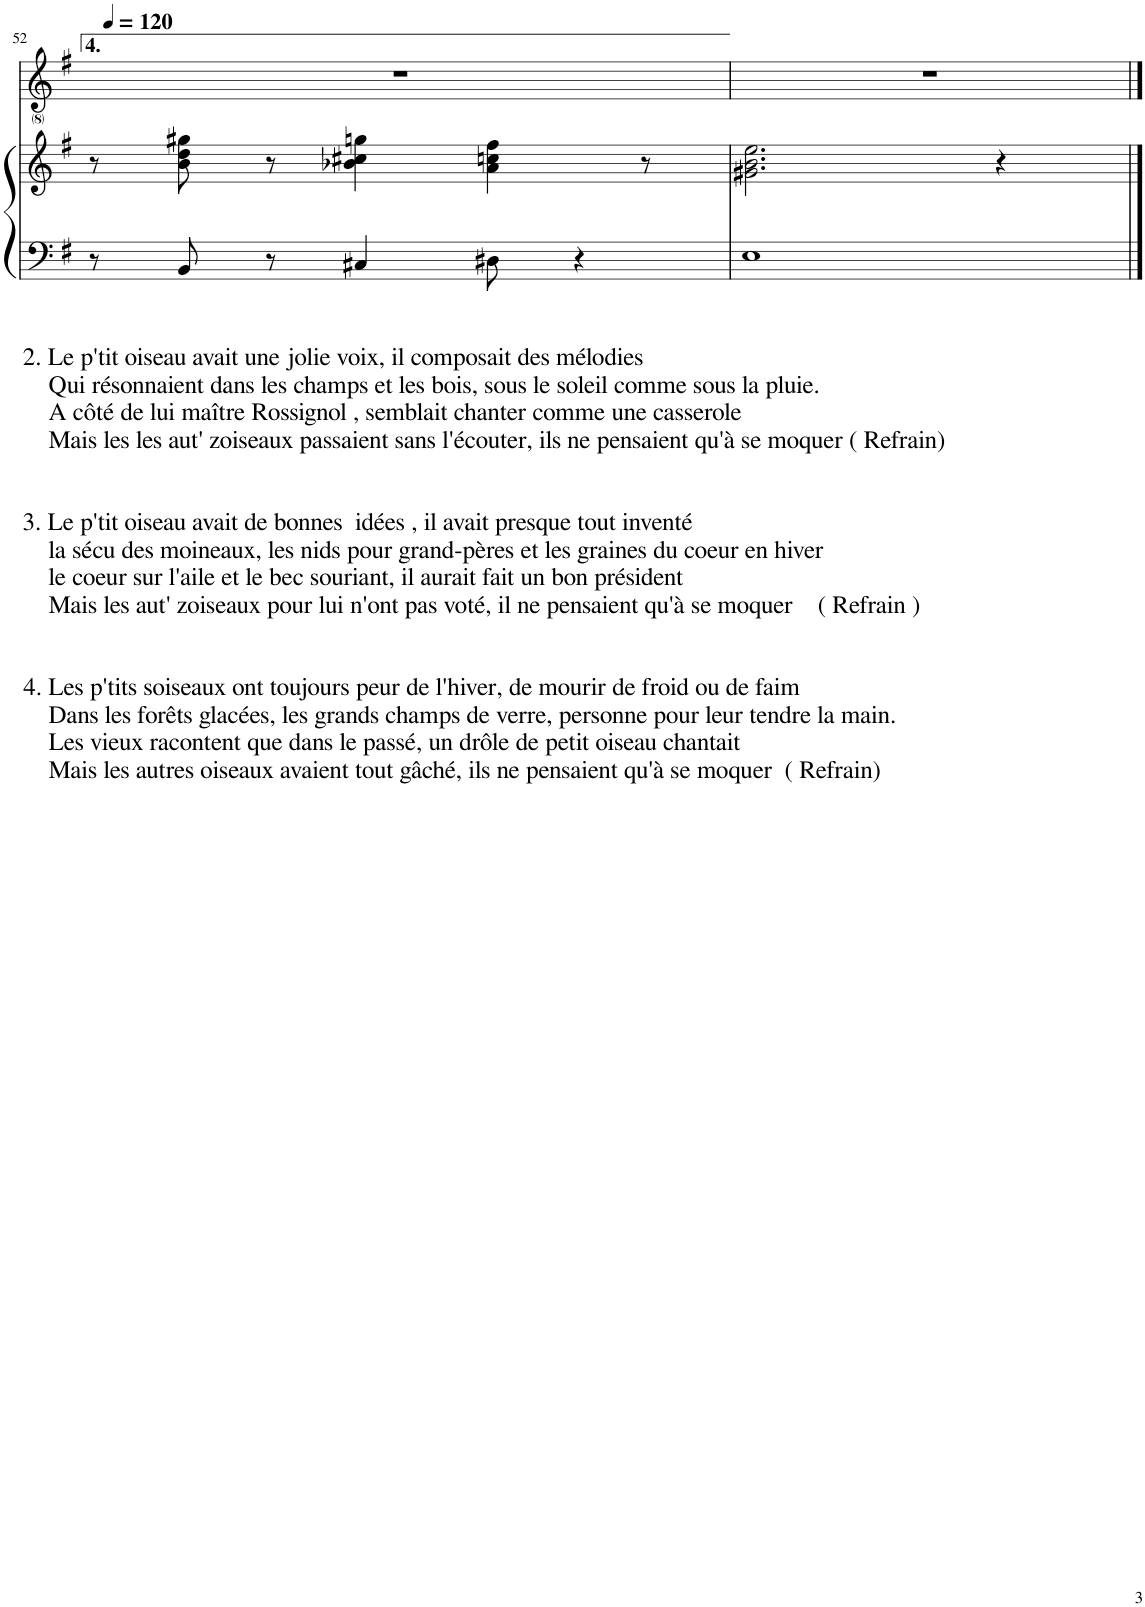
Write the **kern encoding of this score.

**kern	**kern	**kern
*part2	*part2	*part1
*staff3	*staff2	*staff1
*I"piano	*	*I"voix
!!LO:PB:g=z
*clefF4	*clefG2	*clefG2
*k[f#]	*k[f#]	*k[f#]
*M4/4	*M4/4	*M4/4
*MM120	*MM120	*MM120
=52	=52	=52
8r	8r	1r
8BB/	8b\ 8dd\ 8gg#X\	.
8r	8r	.
4C#X/	4b-X\ 4cc#X\ 4ggn\	.
8D#X\	4a\ 4ccn\ 4ff#\	.
4r	.	.
.	8r	.
=53	=53	=53
1E	2.g#X\ 2.b\ 2.ee\	1r
.	4r	.
==	==	==
*-	*-	*-
